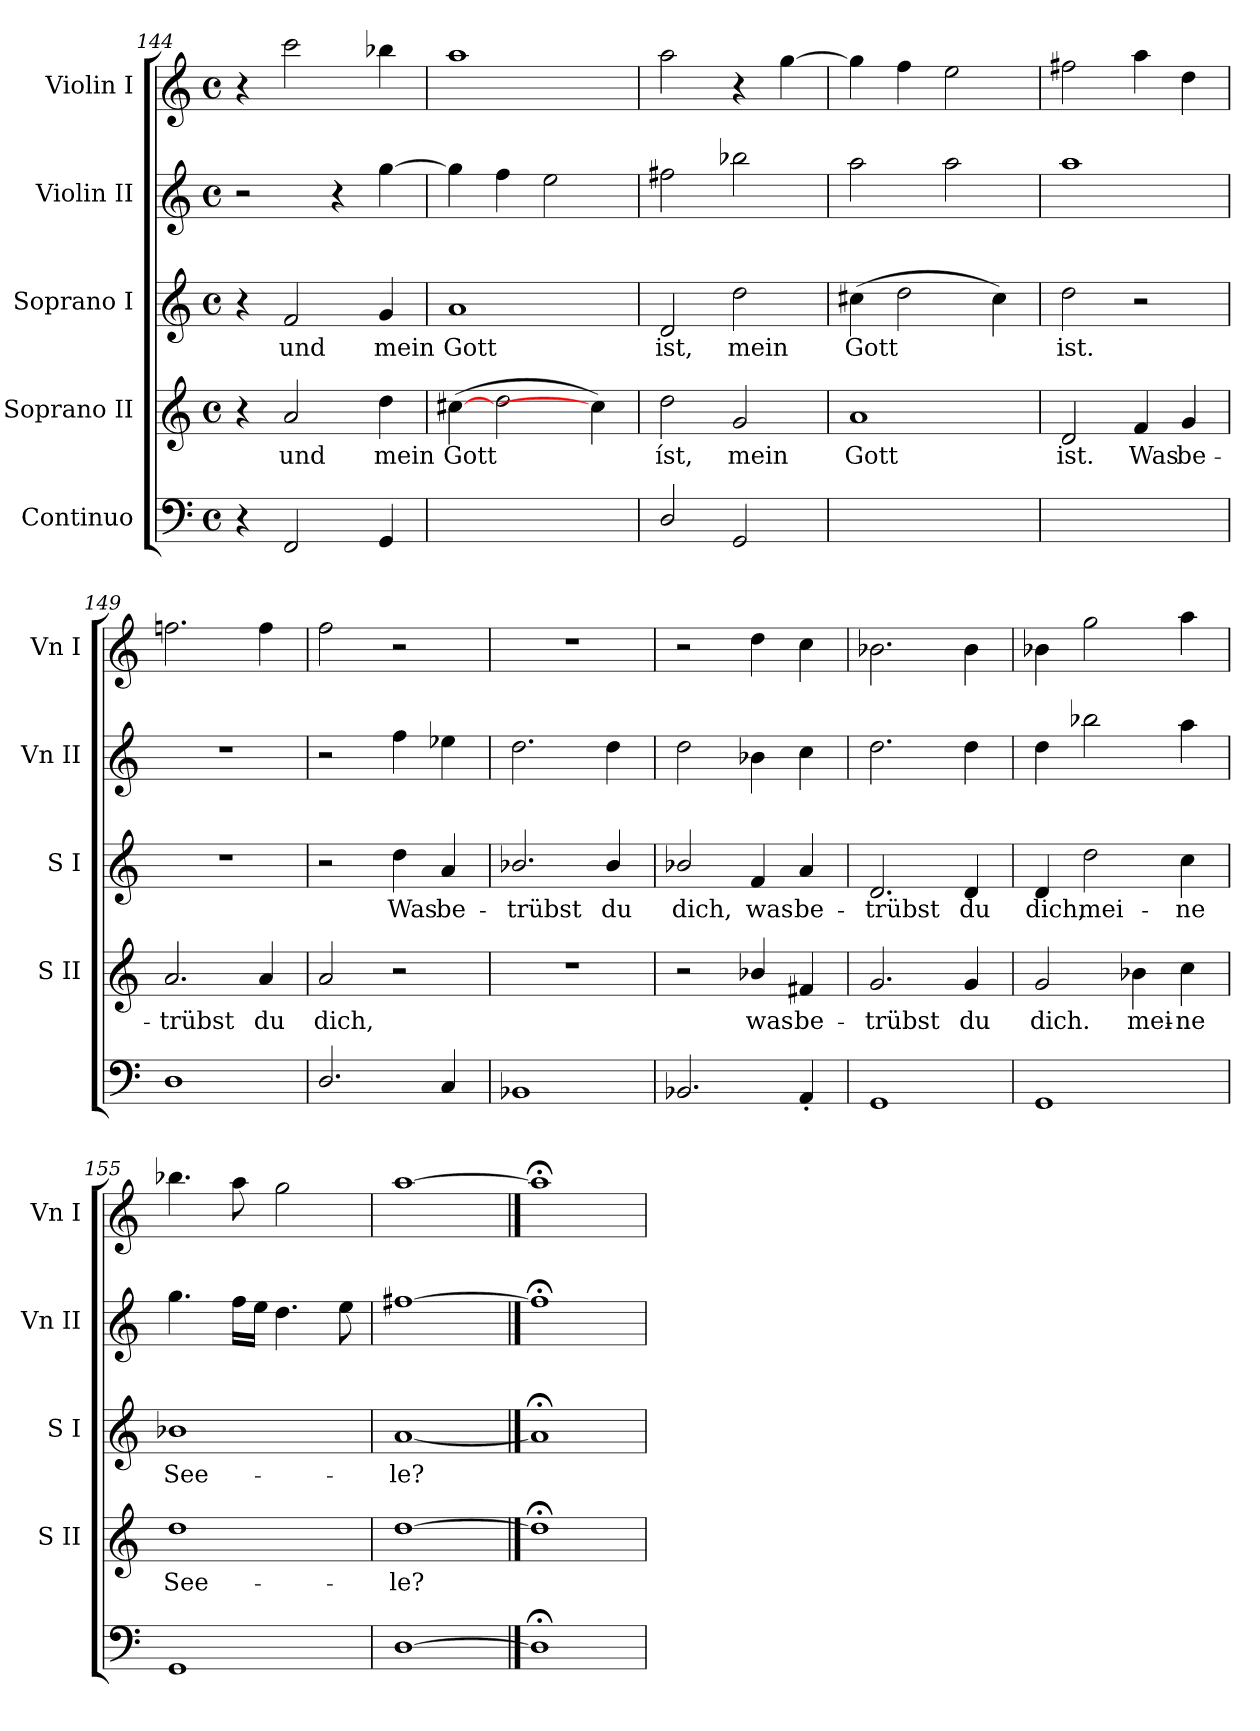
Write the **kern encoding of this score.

**kern	**text	**kern	**text	**kern	**text	**kern	**kern
*part5	*part5	*part4	*part4	*part3	*part3	*part2	*part1
*staff5	*staff5	*staff4	*staff4	*staff3	*staff3	*staff2	*staff1
*I"Continuo	*	*I"Soprano II	*	*I"Soprano I	*	*I"Violin II	*I"Violin I
*	*	*I'S II	*	*I'S I	*	*I'Vn II	*I'Vn I
*clefF4	*	*clefG2	*	*clefG2	*	*clefG2	*clefG2
*k[]	*	*k[]	*	*k[]	*	*k[]	*k[]
*C:	*	*C:	*	*C:	*	*C:	*C:
*M4/4	*	*M4/4	*	*M4/4	*	*M4/4	*M4/4
*met(c)	*	*met(c)	*	*met(c)	*	*met(c)	*met(c)
=144	=144	=144	=144	=144	=144	=144	=144
4r	.	4r	.	4r	.	2r	4r
!	!	!	!LO:LY:b	!	!LO:LY:b	!	!
2FF	.	2a	und	2f	und	.	2ccc
.	.	.	.	.	.	4r	.
!	!	!	!LO:LY:b	!	!LO:LY:b	!	!
4GG	.	4dd	mein	4g	mein	[4gg	4bb-X
=145	=145	=145	=145	=145	=145	=145	=145
!	!	!	!LO:LY:b	!	!LO:LY:b	!	!
[4AAyy	.	(>[4cc#X\	Gott	1a	Gott	4gg]	1aa
!	!LO:LY:b	!	!	!	!	!	!
2AAyy_	4	2dd	.	.	.	4ff	.
.	.	.	.	.	.	2ee	.
4AAyy]	.	4cc#\])	.	.	.	.	.
=146	=146	=146	=146	=146	=146	=146	=146
!	!	!	!LO:LY:b	!	!LO:LY:b	!	!
2D/	.	2dd	íst,	2d	ist,	2ff#X	2aa
!	!	!	!LO:LY:b	!	!LO:LY:b	!	!
2GG	.	2g	mein	2dd	mein	2bb-X	4r
.	.	.	.	.	.	.	[4gg
=147	=147	=147	=147	=147	=147	=147	=147
!	!	!	!LO:LY:b	!	!LO:LY:b	!	!
[4AAyy	.	1a	Gott	(>4cc#X	Gott	2aa	4gg]
!	!LO:LY:b	!	!	!	!	!	!
2AAyy_	4	.	.	2dd	.	.	4ff
.	.	.	.	.	.	2aa	2ee
4AAyy]	.	.	.	4cc#)	.	.	.
=148	=148	=148	=148	=148	=148	=148	=148
!	!	!	!LO:LY:b	!	!LO:LY:b	!	!
[2Dyy	.	2d	ist.	2dd	ist.	1aa	2ff#X
!	!	!	!LO:LY:b	!	!	!	!
2Dyy	.	4f	Was	2r	.	.	4aa
!	!	!	!LO:LY:b	!	!	!	!
.	.	4g	be-	.	.	.	4dd
!!LO:LB:g=z
=149	=149	=149	=149	=149	=149	=149	=149
!	!	!	!LO:LY:b	!	!	!	!
1D	.	2.a	-trübst	1r	.	1r	2.ffn
!	!	!	!LO:LY:b	!	!	!	!
.	.	4a	du	.	.	.	4ff
=150	=150	=150	=150	=150	=150	=150	=150
!	!	!	!LO:LY:b	!	!	!	!
2.D/	.	2a	dich,	2r	.	2r	2ff
!	!	!	!	!	!LO:LY:b	!	!
.	.	2r	.	4dd	Was	4ff	2r
!	!	!	!	!	!LO:LY:b	!	!
4C	.	.	.	4a	be-	4ee-X	.
=151	=151	=151	=151	=151	=151	=151	=151
!	!	!	!	!	!LO:LY:b	!	!
1BB-X	.	1r	.	2.b-X/	-trübst	2.dd	1r
!	!	!	!	!	!LO:LY:b	!	!
.	.	.	.	4b-/	du	4dd	.
=152	=152	=152	=152	=152	=152	=152	=152
!	!	!	!	!	!LO:LY:b	!	!
2.BB-X	.	2r	.	2b-X/	dich,	2dd	2r
!	!	!	!LO:LY:b	!	!LO:LY:b	!	!
.	.	4b-X/	was	4f	was	4b-X	4dd
!	!	!	!LO:LY:b	!	!LO:LY:b	!	!
4AA'	.	4f#X	be-	4a	be-	4cc	4cc
=153	=153	=153	=153	=153	=153	=153	=153
!	!	!	!LO:LY:b	!	!LO:LY:b	!	!
1GG	.	2.g	-trübst	2.d	-trübst	2.dd	2.b-X
!	!	!	!LO:LY:b	!	!LO:LY:b	!	!
.	.	4g	du	4d	du	4dd	4b-
=154	=154	=154	=154	=154	=154	=154	=154
!	!	!	!LO:LY:b	!	!LO:LY:b	!	!
1GG	.	2g	dich.	4d	dich,	4dd	4b-X
!	!	!	!	!	!LO:LY:b	!	!
.	.	.	.	2dd	mei-	2bb-X	2gg
!	!	!	!LO:LY:b	!	!	!	!
.	.	4b-X	mei-	.	.	.	.
!	!	!	!LO:LY:b	!	!LO:LY:b	!	!
.	.	4cc	-ne	4cc	-ne	4aa	4aa
=155	=155	=155	=155	=155	=155	=155	=155
!	!	!	!LO:LY:b	!	!LO:LY:b	!	!
1GG	.	1dd	See-	1b-X	See-	4.gg	4.bb-X
.	.	.	.	.	.	16ffLL	8aa
.	.	.	.	.	.	16eeJJ	.
.	.	.	.	.	.	4.dd	2gg
.	.	.	.	.	.	8ee	.
=156	=156	=156	=156	=156	=156	=156	=156
!	!	!	!LO:LY:b	!	!LO:LY:b	!	!
[1D	.	[1dd	-le?	[1a	-le?	[1ff#X	[1aa
==157	==157	==157	==157	==157	==157	==157	==157
1D;<]	.	1dd;<]	.	1a;<]	.	1ff#;<]	1aa;<]
=	=	=	=	=	=	=	=
*-	*-	*-	*-	*-	*-	*-	*-
